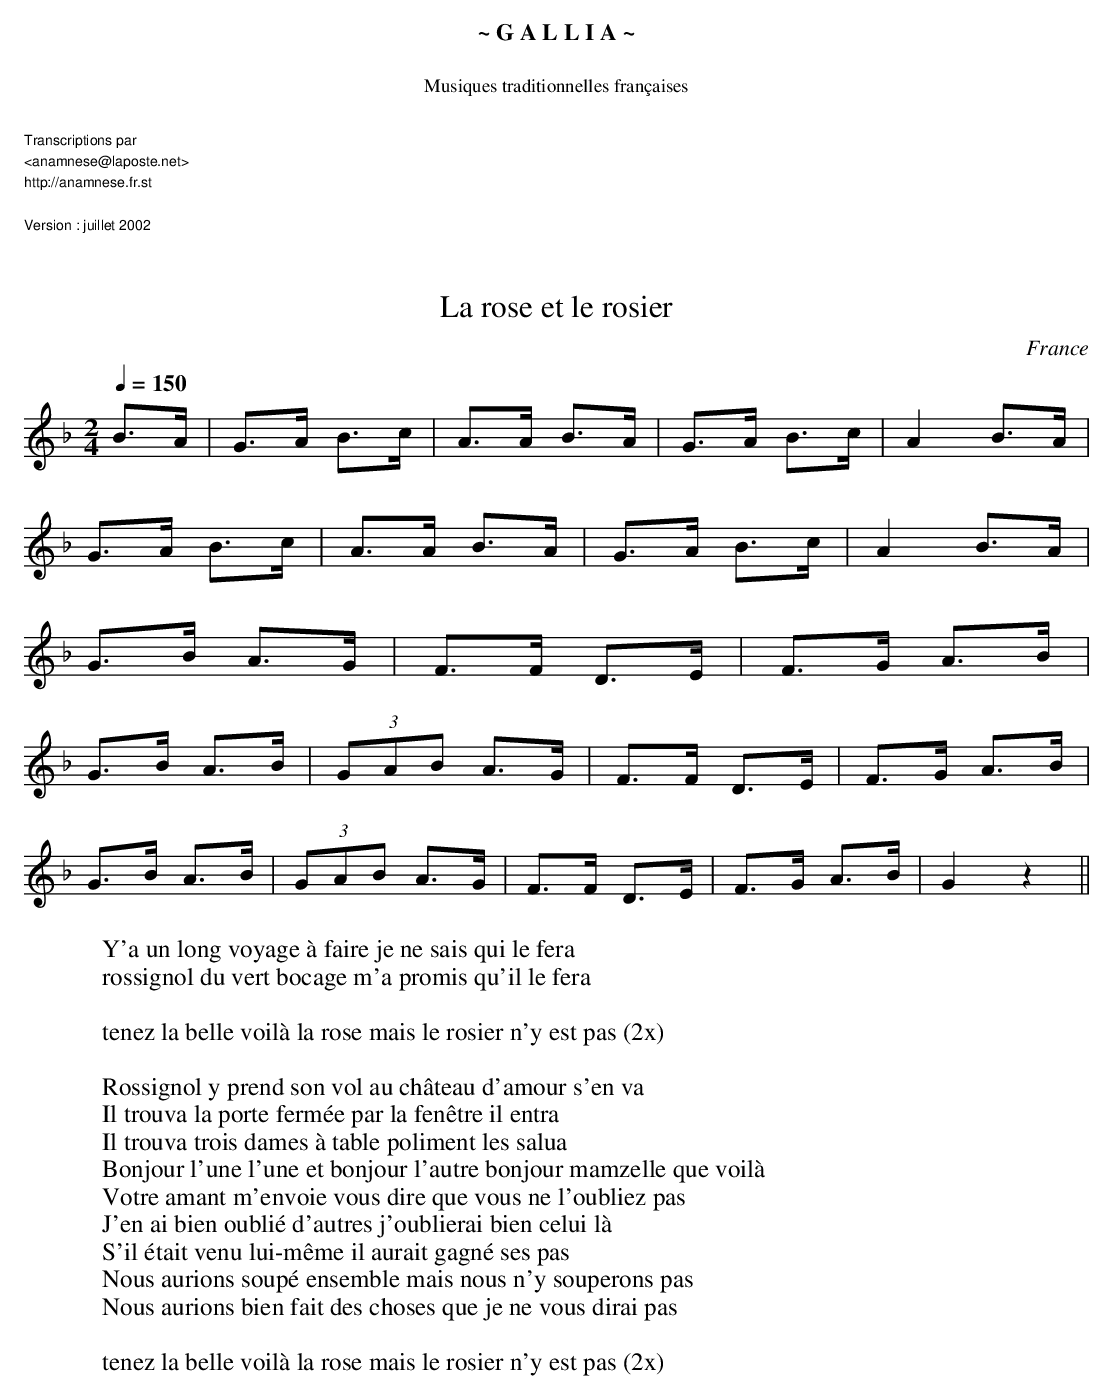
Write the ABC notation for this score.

X:1
T:La rose et le rosier
O:France
M:2/4
L:1/8
Q:1/4=150
K:F
B>A | G>A B>c | A>A B>A | G>A B>c | A2 B>A |
      G>A B>c | A>A B>A | G>A B>c | A2 B>A |
      G>B A>G | F>F D>E | F>G A>B |
      G>B A>B | (3GAB A>G | F>F D>E | F>G A>B |
      G>B A>B | (3GAB A>G | F>F D>E | F>G A>B | G2 z2 ||
W:Y'a un long voyage à faire je ne sais qui le fera
W:rossignol du vert bocage m'a promis qu'il le fera
W:
W:  tenez la belle voilà la rose mais le rosier n'y est pas (2x)
W:
W:Rossignol y prend son vol au château d'amour s'en va
W:Il trouva la porte fermée par la fenêtre il entra
W:Il trouva trois dames à table poliment les salua
W:Bonjour l'une l'une et bonjour l'autre bonjour mamzelle que voilà
W:Votre amant m'envoie vous dire que vous ne l'oubliez pas
W:J'en ai bien oublié d'autres j'oublierai bien celui là
W:S'il était venu lui-même il aurait gagné ses pas
W:Nous aurions soupé ensemble mais nous n'y souperons pas
W:Nous aurions bien fait des choses que je ne vous dirai pas
W:
W:  tenez la belle voilà la rose mais le rosier n'y est pas (2x)
